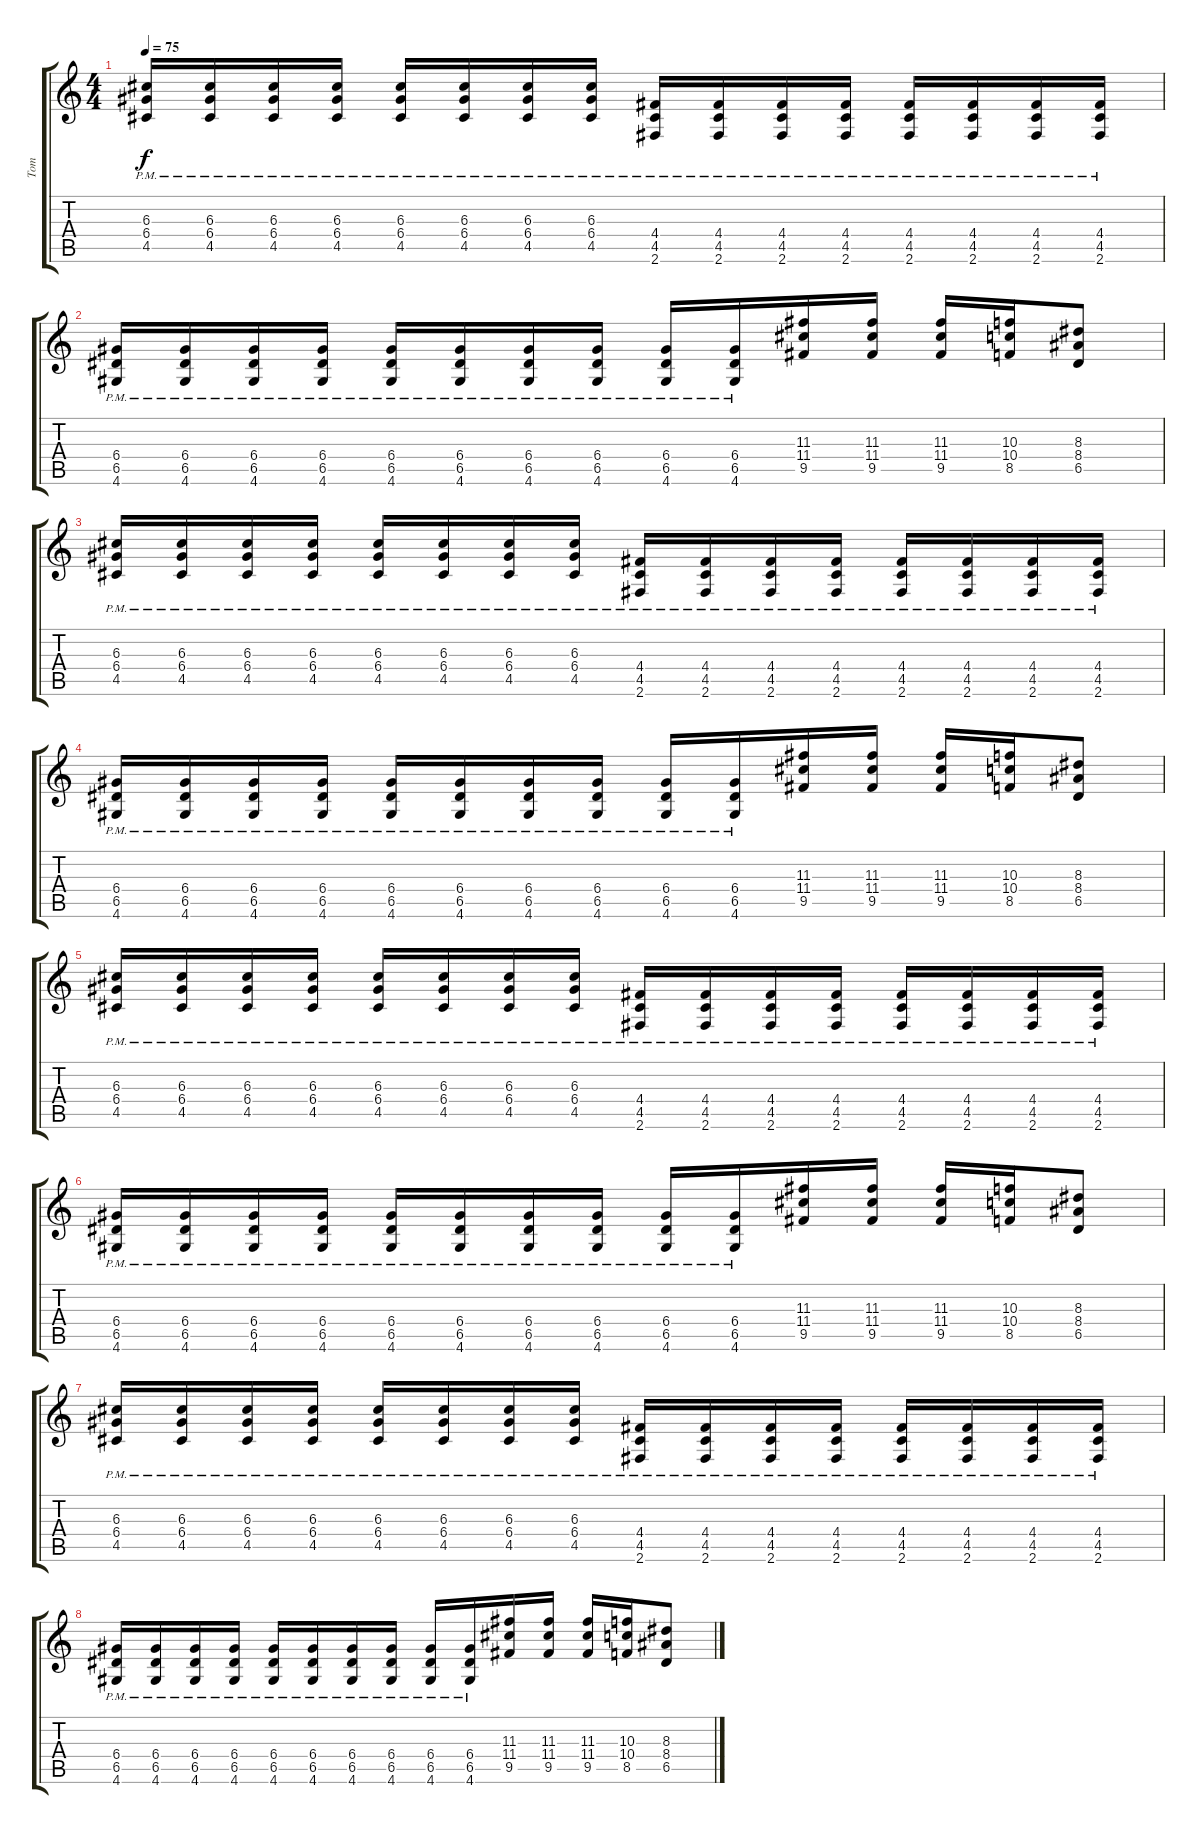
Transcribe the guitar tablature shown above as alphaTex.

\track ("Tom" "Tom") {instrument acousticguitarsteel}
\staff {score tabs}
\tuning (E4 B3 G3 D3 A2 E2) {hide}
\ts (4 4)
\tempo 75
\clef g2
\ks c
(6.3{pm} 6.4{pm} 4.5{pm}).16{dy f volume 3} (6.3{pm} 6.4{pm} 4.5{pm}).16 (6.3{pm} 6.4{pm} 4.5{pm}).16 (6.3{pm} 6.4{pm} 4.5{pm}).16 (6.3{pm} 6.4{pm} 4.5{pm}).16 (6.3{pm} 6.4{pm} 4.5{pm}).16 (6.3{pm} 6.4{pm} 4.5{pm}).16 (6.3{pm} 6.4{pm} 4.5{pm}).16 (4.4{pm} 4.5{pm} 2.6{pm}).16 (4.4{pm} 4.5{pm} 2.6{pm}).16 (4.4{pm} 4.5{pm} 2.6{pm}).16 (4.4{pm} 4.5{pm} 2.6{pm}).16 (4.4{pm} 4.5{pm} 2.6{pm}).16 (4.4{pm} 4.5{pm} 2.6{pm}).16 (4.4{pm} 4.5{pm} 2.6{pm}).16 (4.4{pm} 4.5{pm} 2.6{pm}).16 |
(6.4{pm} 6.5{pm} 4.6{pm}).16 (6.4{pm} 6.5{pm} 4.6{pm}).16 (6.4{pm} 6.5{pm} 4.6{pm}).16 (6.4{pm} 6.5{pm} 4.6{pm}).16 (6.4{pm} 6.5{pm} 4.6{pm}).16 (6.4{pm} 6.5{pm} 4.6{pm}).16 (6.4{pm} 6.5{pm} 4.6{pm}).16 (6.4{pm} 6.5{pm} 4.6{pm}).16 (6.4{pm} 6.5{pm} 4.6{pm}).16 (6.4{pm} 6.5{pm} 4.6{pm}).16 (11.3 11.4 9.5).16 (11.3 11.4 9.5).16 (11.3 11.4 9.5).16 (10.3 10.4 8.5).16 (8.3 8.4 6.5).8 |
(6.3{pm} 6.4{pm} 4.5{pm}).16{volume 3} (6.3{pm} 6.4{pm} 4.5{pm}).16 (6.3{pm} 6.4{pm} 4.5{pm}).16 (6.3{pm} 6.4{pm} 4.5{pm}).16 (6.3{pm} 6.4{pm} 4.5{pm}).16 (6.3{pm} 6.4{pm} 4.5{pm}).16 (6.3{pm} 6.4{pm} 4.5{pm}).16 (6.3{pm} 6.4{pm} 4.5{pm}).16 (4.4{pm} 4.5{pm} 2.6{pm}).16 (4.4{pm} 4.5{pm} 2.6{pm}).16 (4.4{pm} 4.5{pm} 2.6{pm}).16 (4.4{pm} 4.5{pm} 2.6{pm}).16 (4.4{pm} 4.5{pm} 2.6{pm}).16 (4.4{pm} 4.5{pm} 2.6{pm}).16 (4.4{pm} 4.5{pm} 2.6{pm}).16 (4.4{pm} 4.5{pm} 2.6{pm}).16 |
(6.4{pm} 6.5{pm} 4.6{pm}).16 (6.4{pm} 6.5{pm} 4.6{pm}).16 (6.4{pm} 6.5{pm} 4.6{pm}).16 (6.4{pm} 6.5{pm} 4.6{pm}).16 (6.4{pm} 6.5{pm} 4.6{pm}).16 (6.4{pm} 6.5{pm} 4.6{pm}).16 (6.4{pm} 6.5{pm} 4.6{pm}).16 (6.4{pm} 6.5{pm} 4.6{pm}).16 (6.4{pm} 6.5{pm} 4.6{pm}).16 (6.4{pm} 6.5{pm} 4.6{pm}).16 (11.3 11.4 9.5).16 (11.3 11.4 9.5).16 (11.3 11.4 9.5).16 (10.3 10.4 8.5).16 (8.3 8.4 6.5).8 |
(6.3{pm} 6.4{pm} 4.5{pm}).16{volume 3} (6.3{pm} 6.4{pm} 4.5{pm}).16 (6.3{pm} 6.4{pm} 4.5{pm}).16 (6.3{pm} 6.4{pm} 4.5{pm}).16 (6.3{pm} 6.4{pm} 4.5{pm}).16 (6.3{pm} 6.4{pm} 4.5{pm}).16 (6.3{pm} 6.4{pm} 4.5{pm}).16 (6.3{pm} 6.4{pm} 4.5{pm}).16 (4.4{pm} 4.5{pm} 2.6{pm}).16 (4.4{pm} 4.5{pm} 2.6{pm}).16 (4.4{pm} 4.5{pm} 2.6{pm}).16 (4.4{pm} 4.5{pm} 2.6{pm}).16 (4.4{pm} 4.5{pm} 2.6{pm}).16 (4.4{pm} 4.5{pm} 2.6{pm}).16 (4.4{pm} 4.5{pm} 2.6{pm}).16 (4.4{pm} 4.5{pm} 2.6{pm}).16 |
(6.4{pm} 6.5{pm} 4.6{pm}).16 (6.4{pm} 6.5{pm} 4.6{pm}).16 (6.4{pm} 6.5{pm} 4.6{pm}).16 (6.4{pm} 6.5{pm} 4.6{pm}).16 (6.4{pm} 6.5{pm} 4.6{pm}).16 (6.4{pm} 6.5{pm} 4.6{pm}).16 (6.4{pm} 6.5{pm} 4.6{pm}).16 (6.4{pm} 6.5{pm} 4.6{pm}).16 (6.4{pm} 6.5{pm} 4.6{pm}).16 (6.4{pm} 6.5{pm} 4.6{pm}).16 (11.3 11.4 9.5).16 (11.3 11.4 9.5).16 (11.3 11.4 9.5).16 (10.3 10.4 8.5).16 (8.3 8.4 6.5).8 |
(6.3{pm} 6.4{pm} 4.5{pm}).16{volume 3} (6.3{pm} 6.4{pm} 4.5{pm}).16 (6.3{pm} 6.4{pm} 4.5{pm}).16 (6.3{pm} 6.4{pm} 4.5{pm}).16 (6.3{pm} 6.4{pm} 4.5{pm}).16 (6.3{pm} 6.4{pm} 4.5{pm}).16 (6.3{pm} 6.4{pm} 4.5{pm}).16 (6.3{pm} 6.4{pm} 4.5{pm}).16 (4.4{pm} 4.5{pm} 2.6{pm}).16 (4.4{pm} 4.5{pm} 2.6{pm}).16 (4.4{pm} 4.5{pm} 2.6{pm}).16 (4.4{pm} 4.5{pm} 2.6{pm}).16 (4.4{pm} 4.5{pm} 2.6{pm}).16 (4.4{pm} 4.5{pm} 2.6{pm}).16 (4.4{pm} 4.5{pm} 2.6{pm}).16 (4.4{pm} 4.5{pm} 2.6{pm}).16 |
(6.4{pm} 6.5{pm} 4.6{pm}).16 (6.4{pm} 6.5{pm} 4.6{pm}).16 (6.4{pm} 6.5{pm} 4.6{pm}).16 (6.4{pm} 6.5{pm} 4.6{pm}).16 (6.4{pm} 6.5{pm} 4.6{pm}).16 (6.4{pm} 6.5{pm} 4.6{pm}).16 (6.4{pm} 6.5{pm} 4.6{pm}).16 (6.4{pm} 6.5{pm} 4.6{pm}).16 (6.4{pm} 6.5{pm} 4.6{pm}).16 (6.4{pm} 6.5{pm} 4.6{pm}).16 (11.3 11.4 9.5).16 (11.3 11.4 9.5).16 (11.3 11.4 9.5).16 (10.3 10.4 8.5).16 (8.3 8.4 6.5).8
